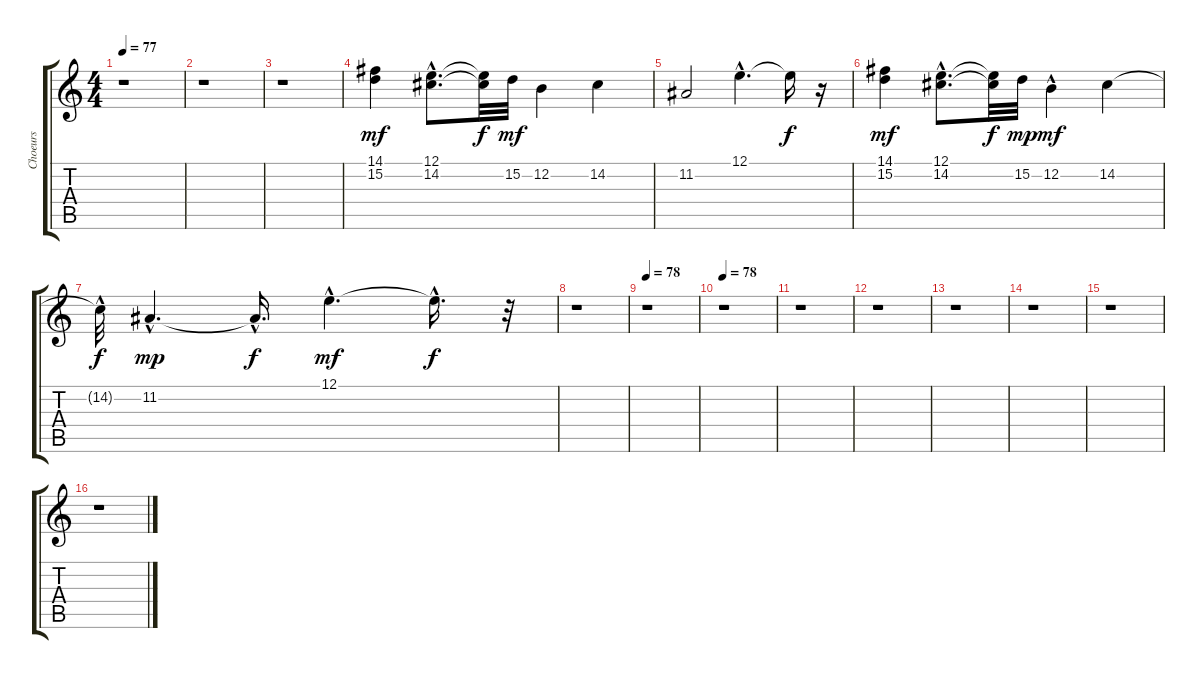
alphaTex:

\track ("Choeurs" "Choeurs") {instrument choiraahs}
\staff {score tabs}
\tuning (E4 B3 G3 D3 A2 E2) {hide}
\ts (4 4)
\tempo 77
\clef g2
\ks c
r.1{dy mf} |
r.1 |
r.1 |
(14.1 15.2).4 (12.1{hac} 14.2{hac}).8{d} (12.1{t} 14.2{t}).32{dy f} 15.2.32{dy mf} 12.2.4 14.2.4 |
11.2.2 12.1{hac}.4{d} 12.1{t}.16{dy f} r.16 |
(14.1 15.2).4{dy mf} (12.1{hac} 14.2{hac}).8{d} (12.1{t} 14.2{t}).32{dy f} 15.2.32{dy mp} 12.2{hac}.4{dy mf} 14.2.4 |
14.2{hac t}.32{dy f} 11.2{hac}.4{d dy mp} 11.2{hac t}.16{d dy f} 12.1{hac}.4{d dy mf} 12.1{hac t}.16{d dy f} r.32 |
r.1 |
\tempo 78
r.1 |
\tempo 78
r.1 |
r.1 |
r.1 |
r.1 |
r.1 |
r.1 |
r.1
